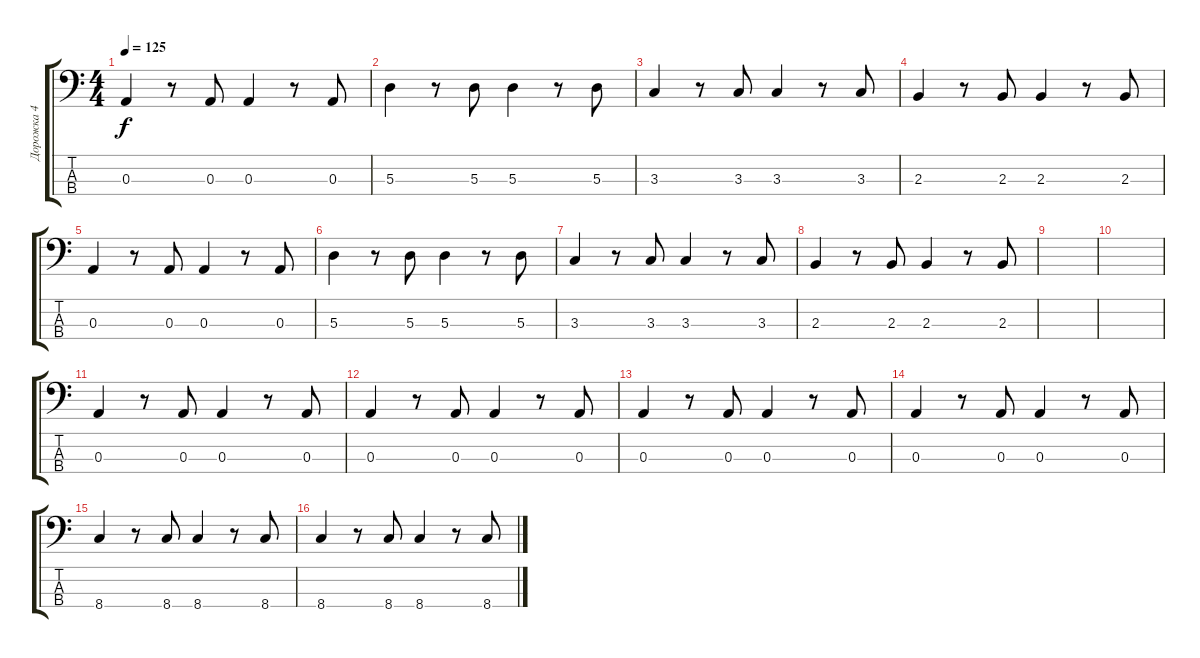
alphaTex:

\track ("Дорожка 4" "Дорожка 4") {instrument electricbassfinger}
\staff {score tabs}
\tuning (G2 D2 A1 E1) {hide}
\ts (4 4)
\tempo 125
\clef f4
\ks c
0.3.4{dy f} r.8 0.3.8 0.3.4 r.8 0.3.8 |
5.3.4 r.8 5.3.8 5.3.4 r.8 5.3.8 |
3.3.4 r.8 3.3.8 3.3.4 r.8 3.3.8 |
2.3.4 r.8 2.3.8 2.3.4 r.8 2.3.8 |
0.3.4 r.8 0.3.8 0.3.4 r.8 0.3.8 |
5.3.4 r.8 5.3.8 5.3.4 r.8 5.3.8 |
3.3.4 r.8 3.3.8 3.3.4 r.8 3.3.8 |
2.3.4 r.8 2.3.8 2.3.4 r.8 2.3.8 |
|
|
0.3.4 r.8 0.3.8 0.3.4 r.8 0.3.8 |
0.3.4 r.8 0.3.8 0.3.4 r.8 0.3.8 |
0.3.4 r.8 0.3.8 0.3.4 r.8 0.3.8 |
0.3.4 r.8 0.3.8 0.3.4 r.8 0.3.8 |
8.4.4 r.8 8.4.8 8.4.4 r.8 8.4.8 |
8.4.4 r.8 8.4.8 8.4.4 r.8 8.4.8
